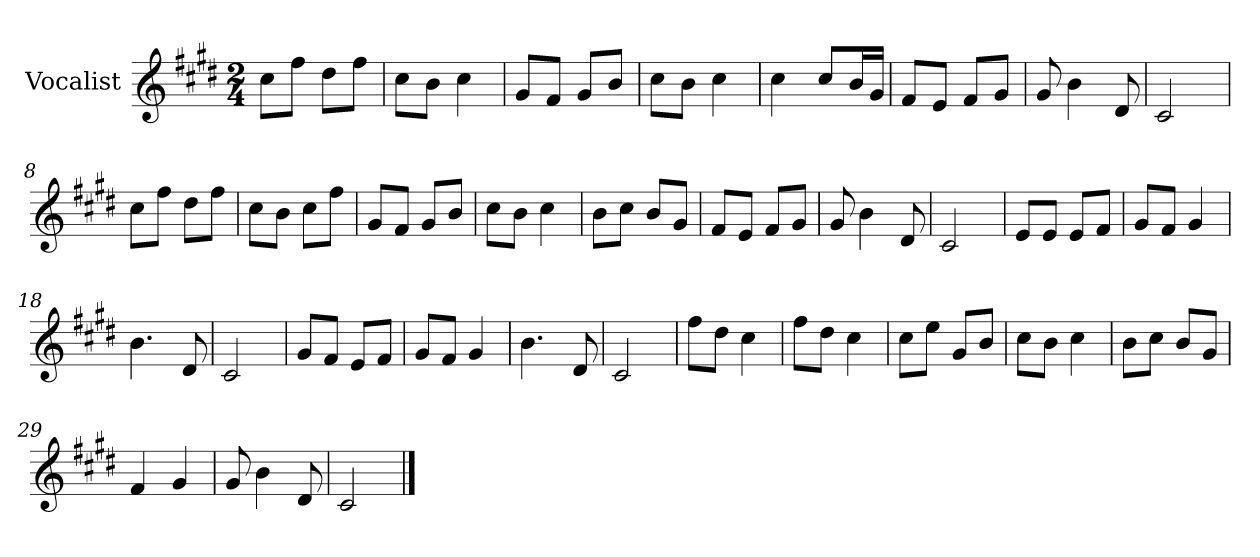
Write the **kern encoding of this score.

**kern
*part1
*staff1
*I"Vocalist
*k[f#c#g#d#]
*E:
*M2/4
=
8cc#L
8ff#J
8dd#L
8ff#J
=1
8cc#L
8bJ
4cc#
=2
8g#L
8f#J
8g#L
8bJ
=3
8cc#L
8bJ
4cc#
=4
4cc#
8cc#L
16bL
16g#JJ
=5
8f#L
8eJ
8f#L
8g#J
=6
8g#
4b
8d#
=7
2c#
=8
8cc#L
8ff#J
8dd#L
8ff#J
=9
8cc#L
8bJ
8cc#L
8ff#J
=10
8g#L
8f#J
8g#L
8bJ
=11
8cc#L
8bJ
4cc#
=12
8bL
8cc#J
8bL
8g#J
=13
8f#L
8eJ
8f#L
8g#J
=14
8g#
4b
8d#
=15
2c#
=16
8eL
8eJ
8eL
8f#J
=17
8g#L
8f#J
4g#
=18
4.b
8d#
=19
2c#
=20
8g#L
8f#J
8eL
8f#J
=21
8g#L
8f#J
4g#
=22
4.b
8d#
=23
2c#
=24
8ff#L
8dd#J
4cc#
=25
8ff#L
8dd#J
4cc#
=26
8cc#L
8eeJ
8g#L
8bJ
=27
8cc#L
8bJ
4cc#
=28
8bL
8cc#J
8bL
8g#J
=29
4f#
4g#
=30
8g#
4b
8d#
=31
2c#
==
*-
